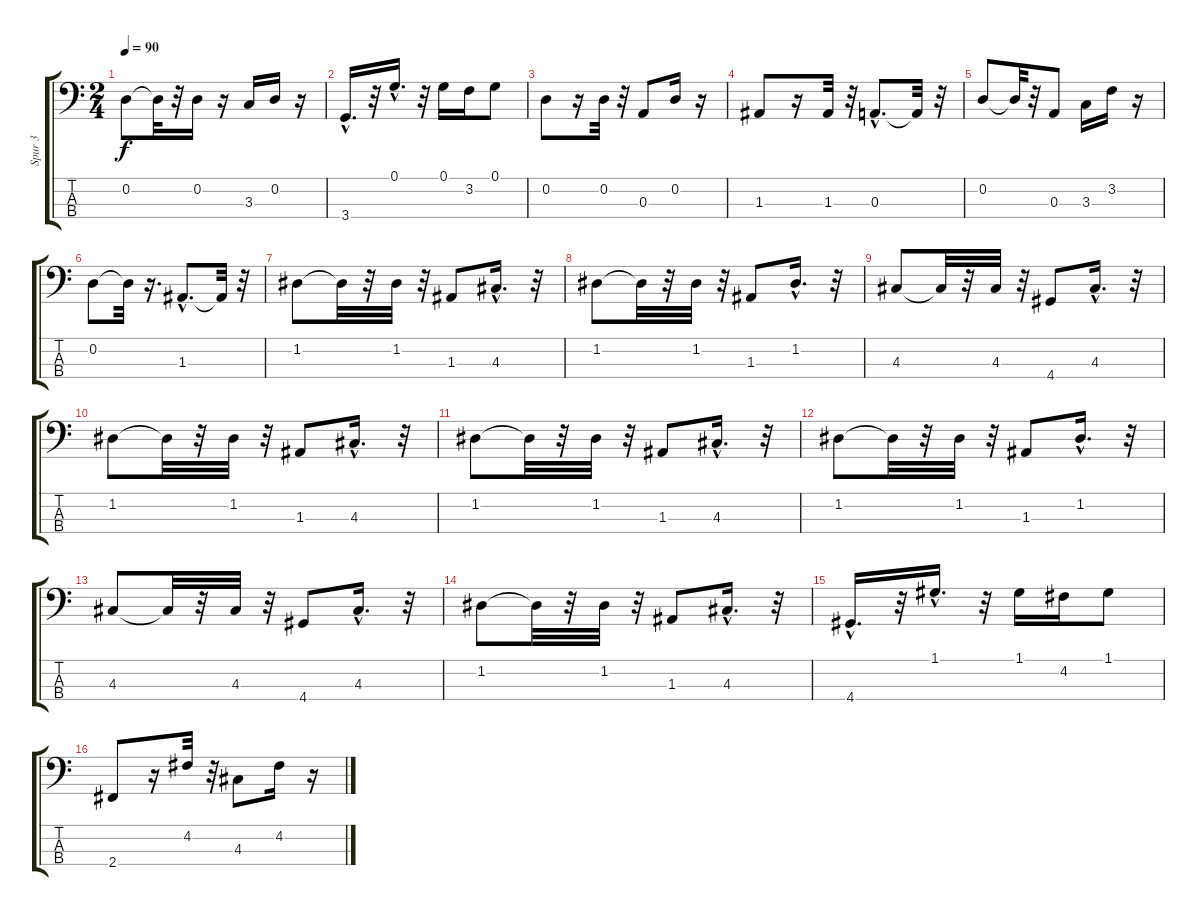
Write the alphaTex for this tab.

\track ("Spur 3" "Spur 3") {instrument fretlessbass}
\staff {score tabs}
\tuning (G2 D2 A1 E1) {hide}
\ts (2 4)
\tempo 90
\clef f4
\ks c
0.2.8{dy f} 0.2{t}.32 r.32 0.2.16 r.16 3.3.16 0.2.16 r.16 |
3.4{hac}.16{d} r.32 0.1{hac}.16{d} r.32 0.1.16 3.2.16 0.1.8 |
0.2.8 r.16 0.2.32 r.32 0.3.8 0.2.16 r.16 |
1.3.8 r.16 1.3.32 r.32 0.3{hac}.8{d} 0.3{t}.32 r.32 |
0.2.8 0.2{t}.32 r.32 0.3.8 3.3.16 3.2.16 r.16 |
0.2.8 0.2{t}.32 r.16{d} 1.3{hac}.8{d} 1.3{t}.32 r.32 |
1.2.8 1.2{t}.32 r.32 1.2.32 r.32 1.3.8 4.3{hac}.16{d} r.32 |
1.2.8 1.2{t}.32 r.32 1.2.32 r.32 1.3.8 1.2{hac}.16{d} r.32 |
4.3.8 4.3{t}.32 r.32 4.3.32 r.32 4.4.8 4.3{hac}.16{d} r.32 |
1.2.8 1.2{t}.32 r.32 1.2.32 r.32 1.3.8 4.3{hac}.16{d} r.32 |
1.2.8 1.2{t}.32 r.32 1.2.32 r.32 1.3.8 4.3{hac}.16{d} r.32 |
1.2.8 1.2{t}.32 r.32 1.2.32 r.32 1.3.8 1.2{hac}.16{d} r.32 |
4.3.8 4.3{t}.32 r.32 4.3.32 r.32 4.4.8 4.3{hac}.16{d} r.32 |
1.2.8 1.2{t}.32 r.32 1.2.32 r.32 1.3.8 4.3{hac}.16{d} r.32 |
4.4{hac}.16{d} r.32 1.1{hac}.16{d} r.32 1.1.16 4.2.16 1.1.8 |
2.4.8 r.16 4.2.32 r.32 4.3.8 4.2.16 r.16
